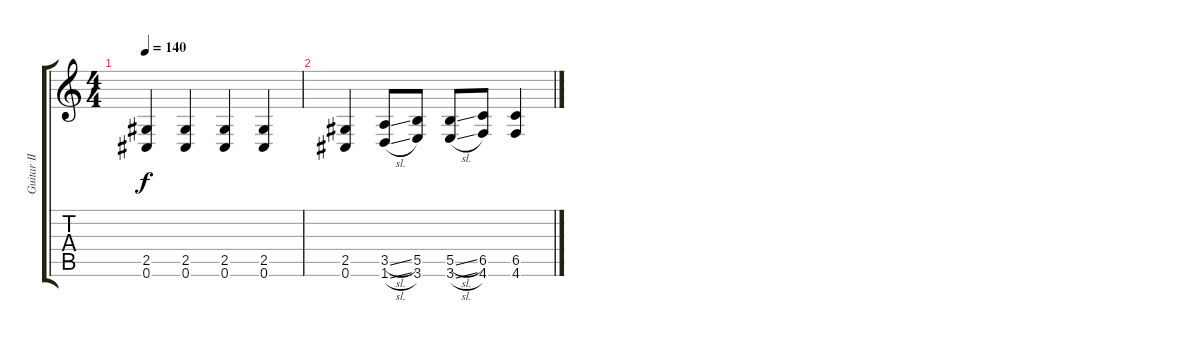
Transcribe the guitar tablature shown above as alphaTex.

\track ("Guitar II" "Guitar II") {instrument distortionguitar}
\staff {score tabs}
\tuning (Db4 Ab3 E3 B2 Gb2 Db2) {hide}
\ts (4 4)
\tempo 140
\clef g2
\ks c
(2.5 0.6).4{dy f} (2.5 0.6).4 (2.5 0.6).4 (2.5 0.6).4 |
(2.5 0.6).4 (3.5{sl} 1.6{sl}).8 (5.5 3.6).8 (5.5{sl} 3.6{sl}).8 (6.5 4.6).8 (6.5 4.6).4
